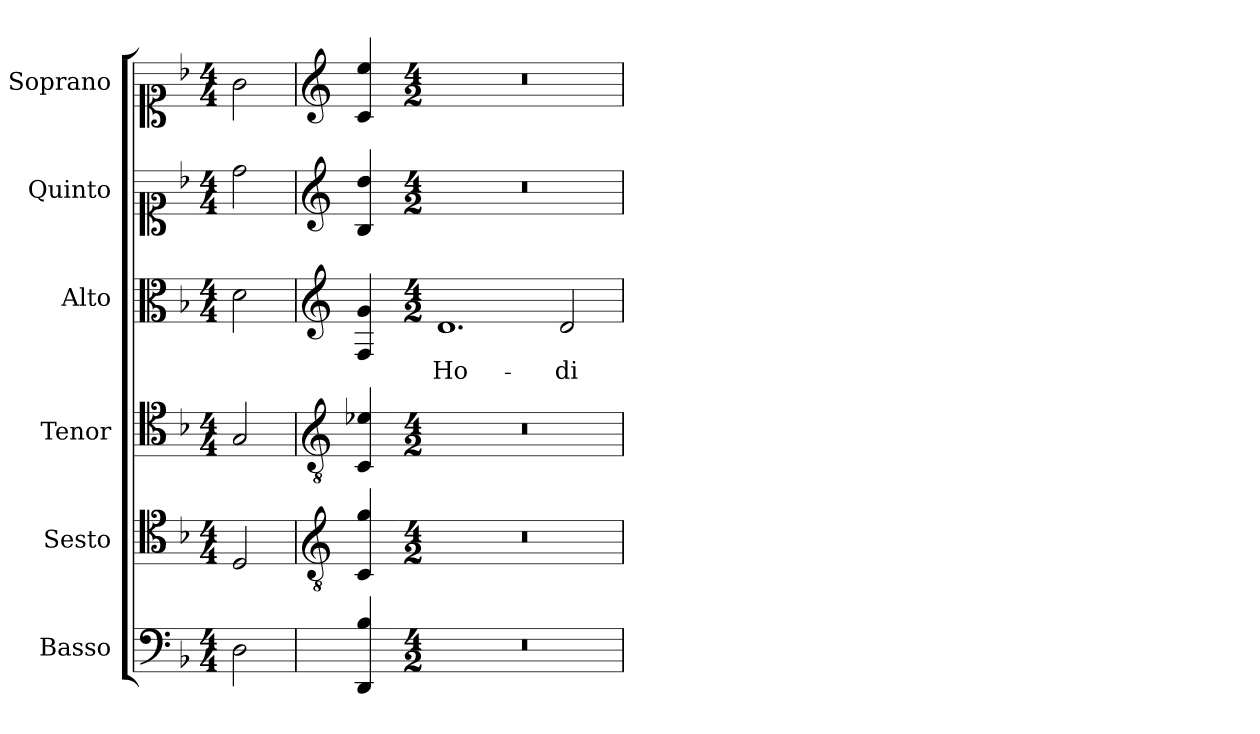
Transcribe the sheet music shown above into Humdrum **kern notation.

**kern	**kern	**kern	**kern	**text	**kern	**kern
*part6	*part5	*part4	*part3	*part3	*part2	*part1
*staff6	*staff5	*staff4	*staff3	*staff3	*staff2	*staff1
*I"Basso	*I"Sesto	*I"Tenor	*I"Alto	*	*I"Quinto	*I"Soprano
*I'B.	*I'Ss.	*I'T.	*I'A.	*	*I'Q.	*I'S.
!!LO:PB:g=z
*clefF4	*clefC4	*clefC4	*clefC3	*	*clefC1	*clefC1
*	*ITrd7c12	*ITrd7c12	*	*	*	*
*k[b-]	*k[b-]	*k[b-]	*k[b-]	*	*k[b-]	*k[b-]
*F:	*F:	*F:	*F:	*	*F:	*F:
*M4/4	*M4/4	*M4/4	*M4/4	*	*M4/4	*M4/4
=1	=1	=1	=1	=1	=1	=1
!LO:N:head=open	!LO:N:head=open	!LO:N:head=open	!LO:N:head=open	!	!LO:N:head=open	!LO:N:head=open
2Di\	2DDi/	2GGi/	2di\	.	2ddi\	2gi\
=2	=2	=2	=2	=2	=2	=2
*	*clefGv2	*clefGv2	*clefG2	*	*clefG2	*clefG2
4DDi/ 4B-i	4CCi/ 4Gi	4CCi/ 4E-Xi	4Fi/ 4gi	.	4B-i/ 4ddi	4ci/ 4eei
=3-	=3-	=3-	=3-	=3-	=3-	=3-
*M4/2	*M4/2	*M4/2	*M4/2	*	*M4/2	*M4/2
!LO:N:vis=1	!LO:N:vis=1	!LO:N:vis=1	!	!	!	!
!	!	!	!	!LO:LY:b:color=#000000	!LO:N:vis=1	!LO:N:vis=1
0r	0r	0r	1.di	Ho-	0r	0r
!	!	!	!	!LO:LY:b:color=#000000	!	!
.	.	.	2di/	-di-	.	.
=	=	=	=	=	=	=
*-	*-	*-	*-	*-	*-	*-
